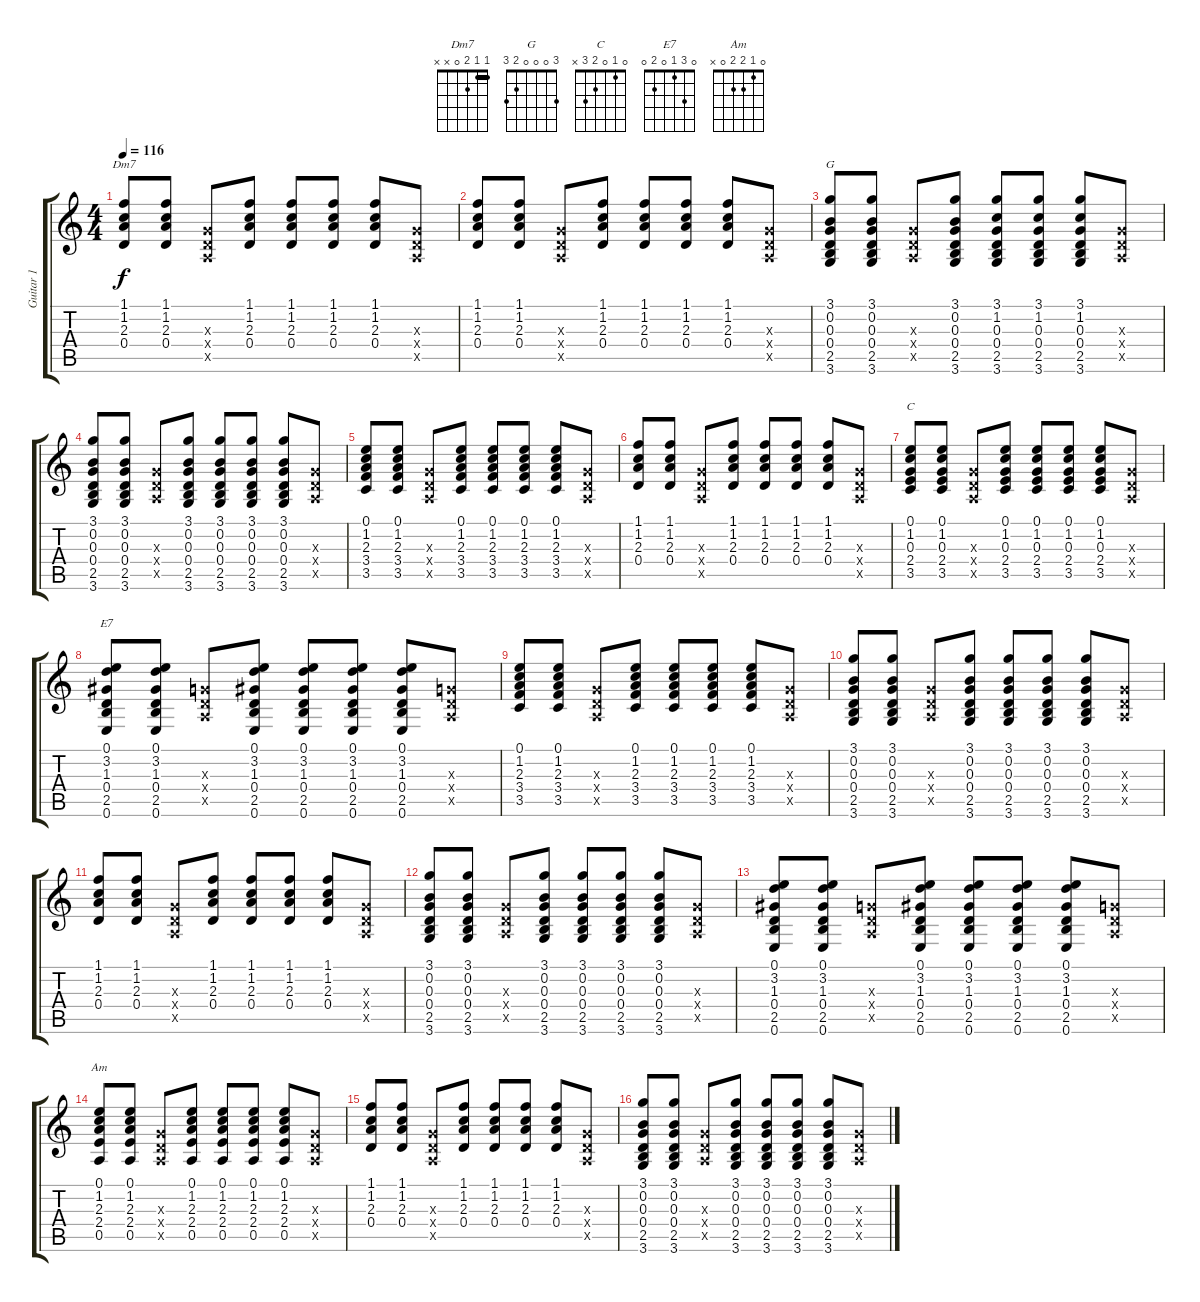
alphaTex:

\track ("Guitar 1" "Guitar 1") {instrument acousticguitarsteel}
\staff {score tabs}
\tuning (E4 B3 G3 D3 A2 E2) {hide}
\chord ("Dm7" 1 1 2 0 x x) {barre 1}
\chord ("G" 3 0 0 0 2 3)
\chord ("C" 0 1 0 2 3 x)
\chord ("E7" 0 3 1 0 2 0)
\chord ("Am" 0 1 2 2 0 x)
\ts (4 4)
\tempo 116
\clef g2
\ks c
(1.1 1.2 2.3 0.4).8{ch "Dm7" dy f} (1.1 1.2 2.3 0.4).8 (0.3{x} 0.4{x} 0.5{x}).8 (1.1 1.2 2.3 0.4).8 (1.1 1.2 2.3 0.4).8 (1.1 1.2 2.3 0.4).8 (1.1 1.2 2.3 0.4).8 (0.3{x} 0.4{x} 0.5{x}).8 |
(1.1 1.2 2.3 0.4).8 (1.1 1.2 2.3 0.4).8 (0.3{x} 0.4{x} 0.5{x}).8 (1.1 1.2 2.3 0.4).8 (1.1 1.2 2.3 0.4).8 (1.1 1.2 2.3 0.4).8 (1.1 1.2 2.3 0.4).8 (0.3{x} 0.4{x} 0.5{x}).8 |
(3.1 0.2 0.3 0.4 2.5 3.6).8{ch "G"} (3.1 0.2 0.3 0.4 2.5 3.6).8 (0.3{x} 0.4{x} 0.5{x}).8 (3.1 0.2 0.3 0.4 2.5 3.6).8 (3.1 1.2 0.3 0.4 2.5 3.6).8 (3.1 1.2 0.3 0.4 2.5 3.6).8 (3.1 1.2 0.3 0.4 2.5 3.6).8 (0.3{x} 0.4{x} 0.5{x}).8 |
(3.1 0.2 0.3 0.4 2.5 3.6).8 (3.1 0.2 0.3 0.4 2.5 3.6).8 (0.3{x} 0.4{x} 0.5{x}).8 (3.1 0.2 0.3 0.4 2.5 3.6).8 (3.1 0.2 0.3 0.4 2.5 3.6).8 (3.1 0.2 0.3 0.4 2.5 3.6).8 (3.1 0.2 0.3 0.4 2.5 3.6).8 (0.3{x} 0.4{x} 0.5{x}).8 |
(0.1 1.2 2.3 3.4 3.5).8 (0.1 1.2 2.3 3.4 3.5).8 (0.3{x} 0.4{x} 0.5{x}).8 (0.1 1.2 2.3 3.4 3.5).8 (0.1 1.2 2.3 3.4 3.5).8 (0.1 1.2 2.3 3.4 3.5).8 (0.1 1.2 2.3 3.4 3.5).8 (0.3{x} 0.4{x} 0.5{x}).8 |
(1.1 1.2 2.3 0.4).8 (1.1 1.2 2.3 0.4).8 (0.3{x} 0.4{x} 0.5{x}).8 (1.1 1.2 2.3 0.4).8 (1.1 1.2 2.3 0.4).8 (1.1 1.2 2.3 0.4).8 (1.1 1.2 2.3 0.4).8 (0.3{x} 0.4{x} 0.5{x}).8 |
(0.1 1.2 0.3 2.4 3.5).8{ch "C"} (0.1 1.2 0.3 2.4 3.5).8 (0.3{x} 0.4{x} 0.5{x}).8 (0.1 1.2 0.3 2.4 3.5).8 (0.1 1.2 0.3 2.4 3.5).8 (0.1 1.2 0.3 2.4 3.5).8 (0.1 1.2 0.3 2.4 3.5).8 (0.3{x} 0.4{x} 0.5{x}).8 |
(0.1 3.2 1.3 0.4 2.5 0.6).8{ch "E7"} (0.1 3.2 1.3 0.4 2.5 0.6).8 (0.3{x} 0.4{x} 0.5{x}).8 (0.1 3.2 1.3 0.4 2.5 0.6).8 (0.1 3.2 1.3 0.4 2.5 0.6).8 (0.1 3.2 1.3 0.4 2.5 0.6).8 (0.1 3.2 1.3 0.4 2.5 0.6).8 (0.3{x} 0.4{x} 0.5{x}).8 |
(0.1 1.2 2.3 3.4 3.5).8 (0.1 1.2 2.3 3.4 3.5).8 (0.3{x} 0.4{x} 0.5{x}).8 (0.1 1.2 2.3 3.4 3.5).8 (0.1 1.2 2.3 3.4 3.5).8 (0.1 1.2 2.3 3.4 3.5).8 (0.1 1.2 2.3 3.4 3.5).8 (0.3{x} 0.4{x} 0.5{x}).8 |
(3.1 0.2 0.3 0.4 2.5 3.6).8 (3.1 0.2 0.3 0.4 2.5 3.6).8 (0.3{x} 0.4{x} 0.5{x}).8 (3.1 0.2 0.3 0.4 2.5 3.6).8 (3.1 0.2 0.3 0.4 2.5 3.6).8 (3.1 0.2 0.3 0.4 2.5 3.6).8 (3.1 0.2 0.3 0.4 2.5 3.6).8 (0.3{x} 0.4{x} 0.5{x}).8 |
(1.1 1.2 2.3 0.4).8 (1.1 1.2 2.3 0.4).8 (0.3{x} 0.4{x} 0.5{x}).8 (1.1 1.2 2.3 0.4).8 (1.1 1.2 2.3 0.4).8 (1.1 1.2 2.3 0.4).8 (1.1 1.2 2.3 0.4).8 (0.3{x} 0.4{x} 0.5{x}).8 |
(3.1 0.2 0.3 0.4 2.5 3.6).8 (3.1 0.2 0.3 0.4 2.5 3.6).8 (0.3{x} 0.4{x} 0.5{x}).8 (3.1 0.2 0.3 0.4 2.5 3.6).8 (3.1 0.2 0.3 0.4 2.5 3.6).8 (3.1 0.2 0.3 0.4 2.5 3.6).8 (3.1 0.2 0.3 0.4 2.5 3.6).8 (0.3{x} 0.4{x} 0.5{x}).8 |
(0.1 3.2 1.3 0.4 2.5 0.6).8 (0.1 3.2 1.3 0.4 2.5 0.6).8 (0.3{x} 0.4{x} 0.5{x}).8 (0.1 3.2 1.3 0.4 2.5 0.6).8 (0.1 3.2 1.3 0.4 2.5 0.6).8 (0.1 3.2 1.3 0.4 2.5 0.6).8 (0.1 3.2 1.3 0.4 2.5 0.6).8 (0.3{x} 0.4{x} 0.5{x}).8 |
(0.1 1.2 2.3 2.4 0.5).8{ch "Am"} (0.1 1.2 2.3 2.4 0.5).8 (0.3{x} 0.4{x} 0.5{x}).8 (0.1 1.2 2.3 2.4 0.5).8 (0.1 1.2 2.3 2.4 0.5).8 (0.1 1.2 2.3 2.4 0.5).8 (0.1 1.2 2.3 2.4 0.5).8 (0.3{x} 0.4{x} 0.5{x}).8 |
(1.1 1.2 2.3 0.4).8 (1.1 1.2 2.3 0.4).8 (0.3{x} 0.4{x} 0.5{x}).8 (1.1 1.2 2.3 0.4).8 (1.1 1.2 2.3 0.4).8 (1.1 1.2 2.3 0.4).8 (1.1 1.2 2.3 0.4).8 (0.3{x} 0.4{x} 0.5{x}).8 |
(3.1 0.2 0.3 0.4 2.5 3.6).8 (3.1 0.2 0.3 0.4 2.5 3.6).8 (0.3{x} 0.4{x} 0.5{x}).8 (3.1 0.2 0.3 0.4 2.5 3.6).8 (3.1 0.2 0.3 0.4 2.5 3.6).8 (3.1 0.2 0.3 0.4 2.5 3.6).8 (3.1 0.2 0.3 0.4 2.5 3.6).8 (0.3{x} 0.4{x} 0.5{x}).8
